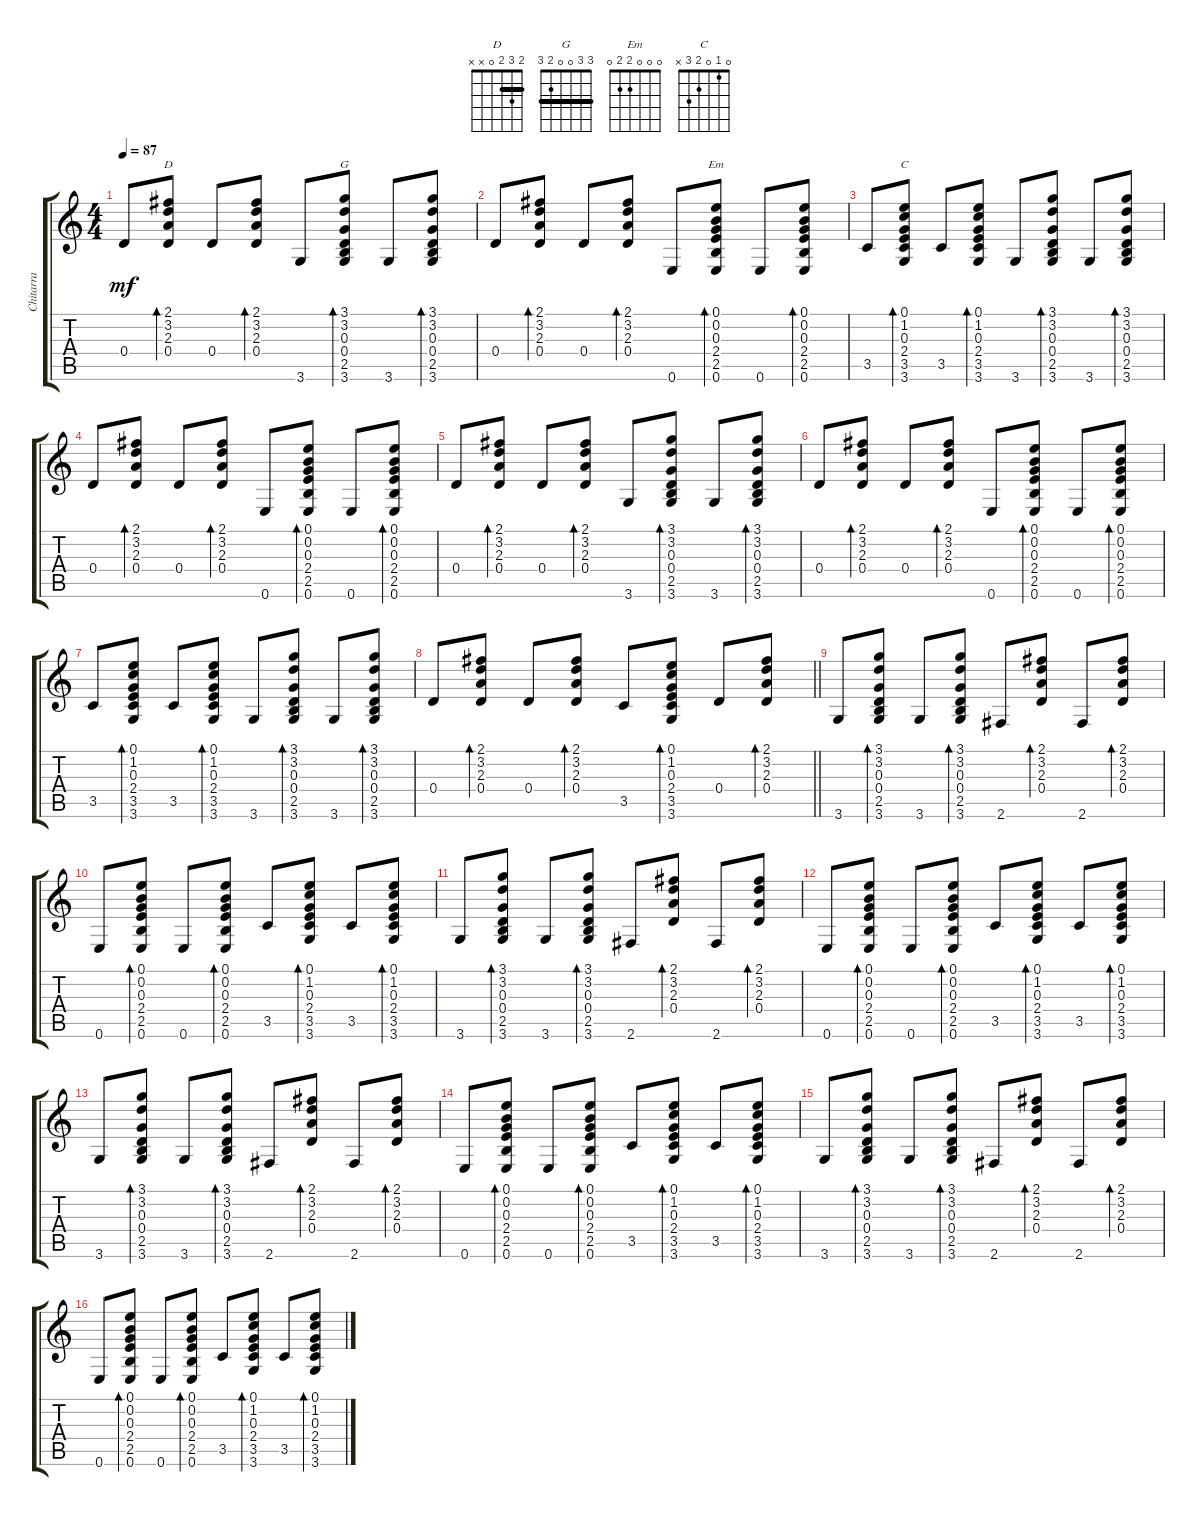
\track ("Chitarra" "Chitarra") {instrument acousticguitarsteel}
\staff {score tabs}
\tuning (E4 B3 G3 D3 A2 E2) {hide}
\chord ("D" 2 3 2 0 x x) {barre 2}
\chord ("G" 3 3 0 0 2 3) {barre 3}
\chord ("Em" 0 0 0 2 2 0)
\chord ("C" 0 1 0 2 3 x)
\ts (4 4)
\tempo 87
\clef g2
\ks c
0.4.8{dy mf} (2.1 3.2 2.3 0.4).8{bd 60 ch "D"} 0.4.8 (2.1 3.2 2.3 0.4).8{bd 60} 3.6.8 (3.1 3.2 0.3 0.4 2.5 3.6).8{bd 30 ch "G"} 3.6.8 (3.1 3.2 0.3 0.4 2.5 3.6).8{bd 30} |
0.4.8 (2.1 3.2 2.3 0.4).8{bd 60} 0.4.8 (2.1 3.2 2.3 0.4).8{bd 60} 0.6.8 (0.1 0.2 0.3 2.4 2.5 0.6).8{bd 30 ch "Em"} 0.6.8 (0.1 0.2 0.3 2.4 2.5 0.6).8{bd 30} |
3.5.8 (0.1 1.2 0.3 2.4 3.5 3.6).8{bd 30 ch "C"} 3.5.8 (0.1 1.2 0.3 2.4 3.5 3.6).8{bd 30} 3.6.8 (3.1 3.2 0.3 0.4 2.5 3.6).8{bd 30} 3.6.8 (3.1 3.2 0.3 0.4 2.5 3.6).8{bd 30} |
0.4.8 (2.1 3.2 2.3 0.4).8{bd 60} 0.4.8 (2.1 3.2 2.3 0.4).8{bd 60} 0.6.8 (0.1 0.2 0.3 2.4 2.5 0.6).8{bd 30} 0.6.8 (0.1 0.2 0.3 2.4 2.5 0.6).8{bd 30} |
0.4.8 (2.1 3.2 2.3 0.4).8{bd 60} 0.4.8 (2.1 3.2 2.3 0.4).8{bd 60} 3.6.8 (3.1 3.2 0.3 0.4 2.5 3.6).8{bd 30} 3.6.8 (3.1 3.2 0.3 0.4 2.5 3.6).8{bd 30} |
0.4.8 (2.1 3.2 2.3 0.4).8{bd 60} 0.4.8 (2.1 3.2 2.3 0.4).8{bd 60} 0.6.8 (0.1 0.2 0.3 2.4 2.5 0.6).8{bd 30} 0.6.8 (0.1 0.2 0.3 2.4 2.5 0.6).8{bd 30} |
3.5.8 (0.1 1.2 0.3 2.4 3.5 3.6).8{bd 30} 3.5.8 (0.1 1.2 0.3 2.4 3.5 3.6).8{bd 30} 3.6.8 (3.1 3.2 0.3 0.4 2.5 3.6).8{bd 30} 3.6.8 (3.1 3.2 0.3 0.4 2.5 3.6).8{bd 30} |
\barLineRight lightlight
0.4.8 (2.1 3.2 2.3 0.4).8{bd 60} 0.4.8 (2.1 3.2 2.3 0.4).8{bd 60} 3.5.8 (0.1 1.2 0.3 2.4 3.5 3.6).8{bd 30} 0.4.8 (2.1 3.2 2.3 0.4).8{bd 60} |
3.6.8 (3.1 3.2 0.3 0.4 2.5 3.6).8{bd 30} 3.6.8 (3.1 3.2 0.3 0.4 2.5 3.6).8{bd 30} 2.6.8 (2.1 3.2 2.3 0.4).8{bd 60} 2.6.8 (2.1 3.2 2.3 0.4).8{bd 60} |
0.6.8 (0.1 0.2 0.3 2.4 2.5 0.6).8{bd 30} 0.6.8 (0.1 0.2 0.3 2.4 2.5 0.6).8{bd 30} 3.5.8 (0.1 1.2 0.3 2.4 3.5 3.6).8{bd 30} 3.5.8 (0.1 1.2 0.3 2.4 3.5 3.6).8{bd 30} |
3.6.8 (3.1 3.2 0.3 0.4 2.5 3.6).8{bd 30} 3.6.8 (3.1 3.2 0.3 0.4 2.5 3.6).8{bd 30} 2.6.8 (2.1 3.2 2.3 0.4).8{bd 60} 2.6.8 (2.1 3.2 2.3 0.4).8{bd 60} |
0.6.8 (0.1 0.2 0.3 2.4 2.5 0.6).8{bd 30} 0.6.8 (0.1 0.2 0.3 2.4 2.5 0.6).8{bd 30} 3.5.8 (0.1 1.2 0.3 2.4 3.5 3.6).8{bd 30} 3.5.8 (0.1 1.2 0.3 2.4 3.5 3.6).8{bd 30} |
3.6.8 (3.1 3.2 0.3 0.4 2.5 3.6).8{bd 30} 3.6.8 (3.1 3.2 0.3 0.4 2.5 3.6).8{bd 30} 2.6.8 (2.1 3.2 2.3 0.4).8{bd 60} 2.6.8 (2.1 3.2 2.3 0.4).8{bd 60} |
0.6.8 (0.1 0.2 0.3 2.4 2.5 0.6).8{bd 30} 0.6.8 (0.1 0.2 0.3 2.4 2.5 0.6).8{bd 30} 3.5.8 (0.1 1.2 0.3 2.4 3.5 3.6).8{bd 30} 3.5.8 (0.1 1.2 0.3 2.4 3.5 3.6).8{bd 30} |
3.6.8 (3.1 3.2 0.3 0.4 2.5 3.6).8{bd 30} 3.6.8 (3.1 3.2 0.3 0.4 2.5 3.6).8{bd 30} 2.6.8 (2.1 3.2 2.3 0.4).8{bd 60} 2.6.8 (2.1 3.2 2.3 0.4).8{bd 60} |
0.6.8 (0.1 0.2 0.3 2.4 2.5 0.6).8{bd 30} 0.6.8 (0.1 0.2 0.3 2.4 2.5 0.6).8{bd 30} 3.5.8 (0.1 1.2 0.3 2.4 3.5 3.6).8{bd 30} 3.5.8 (0.1 1.2 0.3 2.4 3.5 3.6).8{bd 30}
